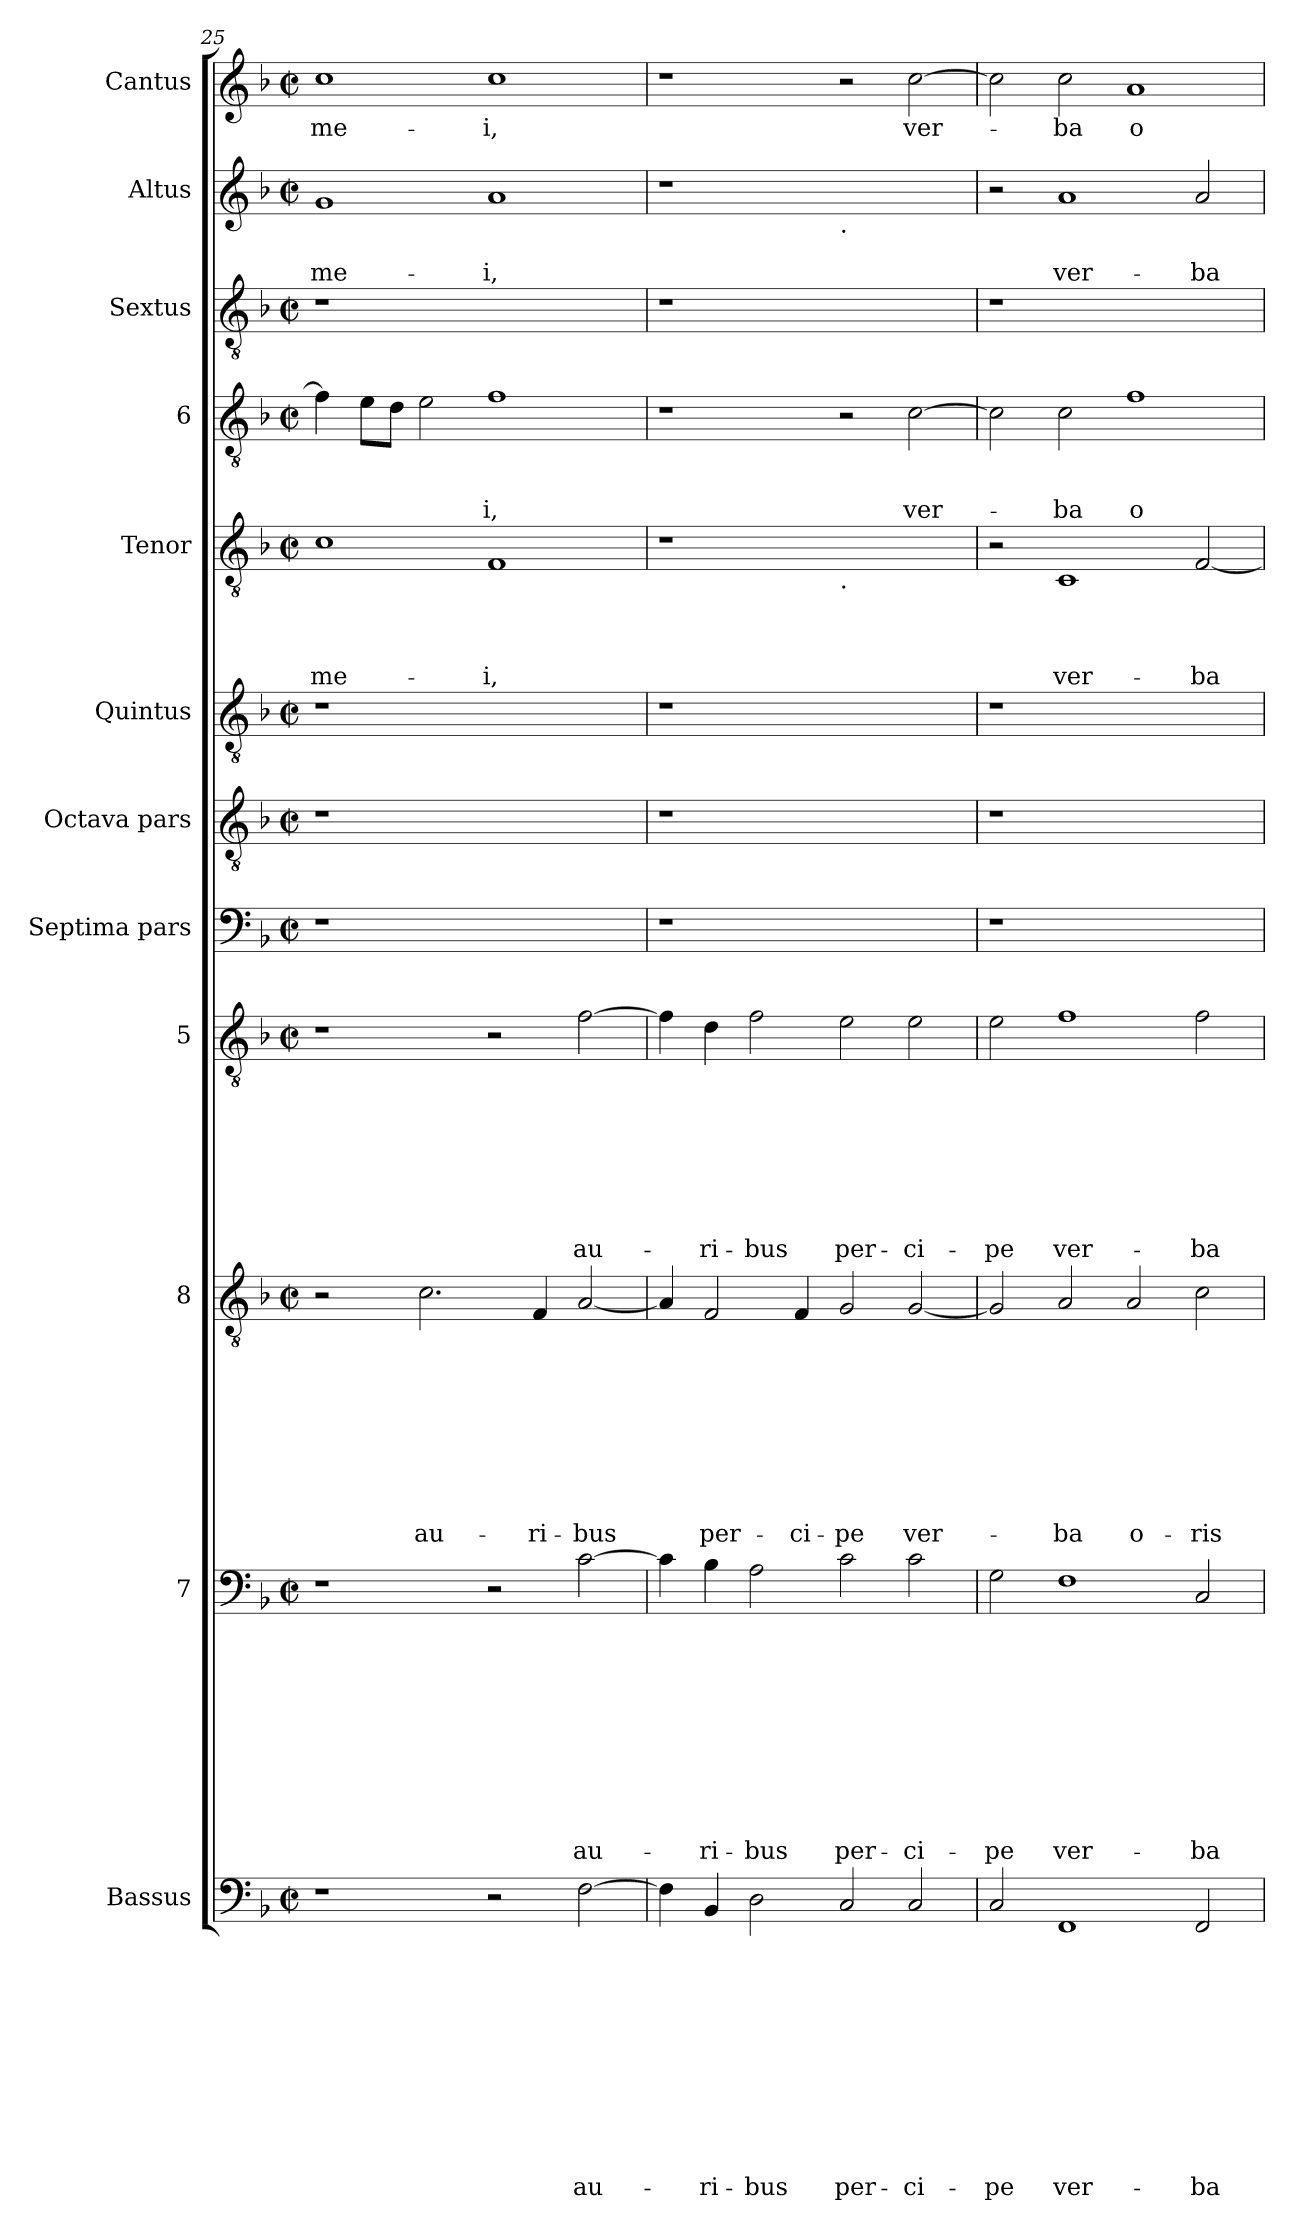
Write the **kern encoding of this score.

**kern	**text	**text	**text	**text	**text	**text	**text	**text	**text	**text	**text	**kern	**text	**text	**text	**text	**text	**text	**text	**text	**text	**text	**kern	**text	**text	**text	**text	**text	**text	**text	**text	**text	**kern	**text	**text	**text	**text	**text	**text	**text	**text	**kern	**kern	**kern	**kern	**text	**text	**text	**text	**kern	**text	**text	**text	**kern	**kern	**text	**text	**kern	**text
*part12	*part12	*part12	*part12	*part12	*part12	*part12	*part12	*part12	*part12	*part12	*part12	*part11	*part11	*part11	*part11	*part11	*part11	*part11	*part11	*part11	*part11	*part11	*part10	*part10	*part10	*part10	*part10	*part10	*part10	*part10	*part10	*part10	*part9	*part9	*part9	*part9	*part9	*part9	*part9	*part9	*part9	*part8	*part7	*part6	*part5	*part5	*part5	*part5	*part5	*part4	*part4	*part4	*part4	*part3	*part2	*part2	*part2	*part1	*part1
*staff12	*staff12	*staff12	*staff12	*staff12	*staff12	*staff12	*staff12	*staff12	*staff12	*staff12	*staff12	*staff11	*staff11	*staff11	*staff11	*staff11	*staff11	*staff11	*staff11	*staff11	*staff11	*staff11	*staff10	*staff10	*staff10	*staff10	*staff10	*staff10	*staff10	*staff10	*staff10	*staff10	*staff9	*staff9	*staff9	*staff9	*staff9	*staff9	*staff9	*staff9	*staff9	*staff8	*staff7	*staff6	*staff5	*staff5	*staff5	*staff5	*staff5	*staff4	*staff4	*staff4	*staff4	*staff3	*staff2	*staff2	*staff2	*staff1	*staff1
*I"Bassus	*	*	*	*	*	*	*	*	*	*	*	*I"7	*	*	*	*	*	*	*	*	*	*	*I"8	*	*	*	*	*	*	*	*	*	*I"5	*	*	*	*	*	*	*	*	*I"Septima pars	*I"Octava pars	*I"Quintus	*I"Tenor	*	*	*	*	*I"6	*	*	*	*I"Sextus	*I"Altus	*	*	*I"Cantus	*
*I'B.	*	*	*	*	*	*	*	*	*	*	*	*	*	*	*	*	*	*	*	*	*	*	*	*	*	*	*	*	*	*	*	*	*	*	*	*	*	*	*	*	*	*	*	*	*I'T.	*	*	*	*	*	*	*	*	*	*I'A.	*	*	*I'C.	*
*clefF4	*	*	*	*	*	*	*	*	*	*	*	*clefF4	*	*	*	*	*	*	*	*	*	*	*clefGv2	*	*	*	*	*	*	*	*	*	*clefGv2	*	*	*	*	*	*	*	*	*clefF4	*clefGv2	*clefGv2	*clefGv2	*	*	*	*	*clefGv2	*	*	*	*clefGv2	*clefG2	*	*	*clefG2	*
*k[b-]	*	*	*	*	*	*	*	*	*	*	*	*k[b-]	*	*	*	*	*	*	*	*	*	*	*k[b-]	*	*	*	*	*	*	*	*	*	*k[b-]	*	*	*	*	*	*	*	*	*k[b-]	*k[b-]	*k[b-]	*k[b-]	*	*	*	*	*k[b-]	*	*	*	*k[b-]	*k[b-]	*	*	*k[b-]	*
*F:	*	*	*	*	*	*	*	*	*	*	*	*F:	*	*	*	*	*	*	*	*	*	*	*F:	*	*	*	*	*	*	*	*	*	*F:	*	*	*	*	*	*	*	*	*F:	*F:	*F:	*F:	*	*	*	*	*F:	*	*	*	*F:	*F:	*	*	*F:	*
*M2/2	*	*	*	*	*	*	*	*	*	*	*	*M2/2	*	*	*	*	*	*	*	*	*	*	*M2/2	*	*	*	*	*	*	*	*	*	*M2/2	*	*	*	*	*	*	*	*	*M2/2	*M2/2	*M2/2	*M2/2	*	*	*	*	*M2/2	*	*	*	*M2/2	*M2/2	*	*	*M2/2	*
*met(c|)	*	*	*	*	*	*	*	*	*	*	*	*met(c|)	*	*	*	*	*	*	*	*	*	*	*met(c|)	*	*	*	*	*	*	*	*	*	*met(c|)	*	*	*	*	*	*	*	*	*met(c|)	*met(c|)	*met(c|)	*met(c|)	*	*	*	*	*met(c|)	*	*	*	*met(c|)	*met(c|)	*	*	*met(c|)	*
=25	=25	=25	=25	=25	=25	=25	=25	=25	=25	=25	=25	=25	=25	=25	=25	=25	=25	=25	=25	=25	=25	=25	=25	=25	=25	=25	=25	=25	=25	=25	=25	=25	=25	=25	=25	=25	=25	=25	=25	=25	=25	=25	=25	=25	=25	=25	=25	=25	=25	=25	=25	=25	=25	=25	=25	=25	=25	=25	=25
!	!	!	!	!	!	!	!	!	!	!	!	!	!	!	!	!	!	!	!	!	!	!	!	!	!	!	!	!	!	!	!	!	!	!	!	!	!	!	!	!	!	!	!	!	!	!	!	!	!LO:LY:b	!	!	!	!	!	!	!	!LO:LY:b	!	!LO:LY:b
1r	.	.	.	.	.	.	.	.	.	.	.	1r	.	.	.	.	.	.	.	.	.	.	2r	.	.	.	.	.	.	.	.	.	1r	.	.	.	.	.	.	.	.	1r	1r	1r	1c	.	.	.	me-	4f\]	.	.	.	1r	1g	.	me-	1cc	me-
.	.	.	.	.	.	.	.	.	.	.	.	.	.	.	.	.	.	.	.	.	.	.	.	.	.	.	.	.	.	.	.	.	.	.	.	.	.	.	.	.	.	.	.	.	.	.	.	.	.	8e\L	.	.	.	.	.	.	.	.	.
.	.	.	.	.	.	.	.	.	.	.	.	.	.	.	.	.	.	.	.	.	.	.	.	.	.	.	.	.	.	.	.	.	.	.	.	.	.	.	.	.	.	.	.	.	.	.	.	.	.	8d\J	.	.	.	.	.	.	.	.	.
!	!	!	!	!	!	!	!	!	!	!	!	!	!	!	!	!	!	!	!	!	!	!	!	!	!	!	!	!	!	!	!	!LO:LY:b	!	!	!	!	!	!	!	!	!	!	!	!	!	!	!	!	!	!	!	!	!	!	!	!	!	!	!
.	.	.	.	.	.	.	.	.	.	.	.	.	.	.	.	.	.	.	.	.	.	.	2.c\	.	.	.	.	.	.	.	.	au-	.	.	.	.	.	.	.	.	.	.	.	.	.	.	.	.	.	2e\	.	.	.	.	.	.	.	.	.
!	!	!	!	!	!	!	!	!	!	!	!	!	!	!	!	!	!	!	!	!	!	!	!	!	!	!	!	!	!	!	!	!	!	!	!	!	!	!	!	!	!	!	!	!	!	!	!	!	!LO:LY:b	!	!	!	!LO:LY:b	!	!	!	!LO:LY:b	!	!LO:LY:b
2r	.	.	.	.	.	.	.	.	.	.	.	2r	.	.	.	.	.	.	.	.	.	.	.	.	.	.	.	.	.	.	.	.	2r	.	.	.	.	.	.	.	.	1ryy	1ryy	1ryy	1F	.	.	.	-i,	1f	.	.	-i,	1ryy	1a	.	-i,	1cc	-i,
!	!	!	!	!	!	!	!	!	!	!	!	!	!	!	!	!	!	!	!	!	!	!	!	!	!	!	!	!	!	!	!	!LO:LY:b	!	!	!	!	!	!	!	!	!	!	!	!	!	!	!	!	!	!	!	!	!	!	!	!	!	!	!
.	.	.	.	.	.	.	.	.	.	.	.	.	.	.	.	.	.	.	.	.	.	.	4F/	.	.	.	.	.	.	.	.	-ri-	.	.	.	.	.	.	.	.	.	.	.	.	.	.	.	.	.	.	.	.	.	.	.	.	.	.	.
!	!	!	!	!	!	!	!	!	!	!	!LO:LY:b	!	!	!	!	!	!	!	!	!	!	!LO:LY:b	!	!	!	!	!	!	!	!	!	!LO:LY:b	!	!	!	!	!	!	!	!	!LO:LY:b	!	!	!	!	!	!	!	!	!	!	!	!	!	!	!	!	!	!
[>2F\	.	.	.	.	.	.	.	.	.	.	au-	[>2c\	.	.	.	.	.	.	.	.	.	au-	[<2A/	.	.	.	.	.	.	.	.	-bus	[>2f\	.	.	.	.	.	.	.	au-	.	.	.	.	.	.	.	.	.	.	.	.	.	.	.	.	.	.
=26	=26	=26	=26	=26	=26	=26	=26	=26	=26	=26	=26	=26	=26	=26	=26	=26	=26	=26	=26	=26	=26	=26	=26	=26	=26	=26	=26	=26	=26	=26	=26	=26	=26	=26	=26	=26	=26	=26	=26	=26	=26	=26	=26	=26	=26	=26	=26	=26	=26	=26	=26	=26	=26	=26	=26	=26	=26	=26	=26
4F\]	.	.	.	.	.	.	.	.	.	.	.	4c\]	.	.	.	.	.	.	.	.	.	.	4A/]	.	.	.	.	.	.	.	.	.	4f\]	.	.	.	.	.	.	.	.	1r	1r	1r	1r	.	.	.	.	1r	.	.	.	1r	1r	.	.	1r	.
!	!	!	!	!	!	!	!	!	!	!	!LO:LY:b	!	!	!	!	!	!	!	!	!	!	!LO:LY:b	!	!	!	!	!	!	!	!	!	!LO:LY:b	!	!	!	!	!	!	!	!	!LO:LY:b	!	!	!	!	!	!	!	!	!	!	!	!	!	!	!	!	!	!
4BB-/	.	.	.	.	.	.	.	.	.	.	-ri-	4B-\	.	.	.	.	.	.	.	.	.	-ri-	2F/	.	.	.	.	.	.	.	.	per-	4d\	.	.	.	.	.	.	.	-ri-	.	.	.	.	.	.	.	.	.	.	.	.	.	.	.	.	.	.
!	!	!	!	!	!	!	!	!	!	!	!LO:LY:b	!	!	!	!	!	!	!	!	!	!	!LO:LY:b	!	!	!	!	!	!	!	!	!	!	!	!	!	!	!	!	!	!	!LO:LY:b	!	!	!	!	!	!	!	!	!	!	!	!	!	!	!	!	!	!
2D\	.	.	.	.	.	.	.	.	.	.	-bus	2A\	.	.	.	.	.	.	.	.	.	-bus	.	.	.	.	.	.	.	.	.	.	2f\	.	.	.	.	.	.	.	-bus	.	.	.	.	.	.	.	.	.	.	.	.	.	.	.	.	.	.
!	!	!	!	!	!	!	!	!	!	!	!	!	!	!	!	!	!	!	!	!	!	!	!	!	!	!	!	!	!	!	!	!LO:LY:b	!	!	!	!	!	!	!	!	!	!	!	!	!	!	!	!	!	!	!	!	!	!	!	!	!	!	!
.	.	.	.	.	.	.	.	.	.	.	.	.	.	.	.	.	.	.	.	.	.	.	4F/	.	.	.	.	.	.	.	.	-ci-	.	.	.	.	.	.	.	.	.	.	.	.	.	.	.	.	.	.	.	.	.	.	.	.	.	.	.
!	!	!	!	!	!	!	!	!	!	!	!	!	!	!	!	!	!	!	!	!	!	!	!	!	!	!	!	!	!	!	!	!	!	!	!	!	!	!	!	!	!	!	!	!	!	!	!	!	!	!	!	!	!	!	!LO:TX:b:t=.	!	!	!	!
!	!	!	!	!	!	!	!	!	!	!	!	!	!	!	!	!	!	!	!	!	!	!	!	!	!	!	!	!	!	!	!	!	!	!	!	!	!	!	!	!	!	!	!	!	!LO:TX:b:t=.	!	!	!	!	!	!	!	!	!	!	!	!	!	!
!	!	!	!	!	!	!	!	!	!	!	!LO:LY:b	!	!	!	!	!	!	!	!	!	!	!LO:LY:b	!	!	!	!	!	!	!	!	!	!LO:LY:b	!	!	!	!	!	!	!	!	!LO:LY:b	!	!	!	!	!	!	!	!	!	!	!	!	!	!	!	!	!	!
2C/	.	.	.	.	.	.	.	.	.	.	per-	2c\	.	.	.	.	.	.	.	.	.	per-	2G/	.	.	.	.	.	.	.	.	-pe	2e\	.	.	.	.	.	.	.	per-	1ryy	1ryy	1ryy	1ryy	.	.	.	.	2r	.	.	.	1ryy	1ryy	.	.	2r	.
!	!	!	!	!	!	!	!	!	!	!	!LO:LY:b	!	!	!	!	!	!	!	!	!	!	!LO:LY:b	!	!	!	!	!	!	!	!	!	!LO:LY:b	!	!	!	!	!	!	!	!	!LO:LY:b	!	!	!	!	!	!	!	!	!	!	!	!LO:LY:b	!	!	!	!	!	!LO:LY:b
2C/	.	.	.	.	.	.	.	.	.	.	-ci-	2c\	.	.	.	.	.	.	.	.	.	-ci-	[<2G/	.	.	.	.	.	.	.	.	ver-	2e\	.	.	.	.	.	.	.	-ci-	.	.	.	.	.	.	.	.	[>2c\	.	.	ver-	.	.	.	.	[>2cc\	ver-
=27	=27	=27	=27	=27	=27	=27	=27	=27	=27	=27	=27	=27	=27	=27	=27	=27	=27	=27	=27	=27	=27	=27	=27	=27	=27	=27	=27	=27	=27	=27	=27	=27	=27	=27	=27	=27	=27	=27	=27	=27	=27	=27	=27	=27	=27	=27	=27	=27	=27	=27	=27	=27	=27	=27	=27	=27	=27	=27	=27
!	!	!	!	!	!	!	!	!	!	!	!LO:LY:b	!	!	!	!	!	!	!	!	!	!	!LO:LY:b	!	!	!	!	!	!	!	!	!	!	!	!	!	!	!	!	!	!	!LO:LY:b	!	!	!	!	!	!	!	!	!	!	!	!	!	!	!	!	!	!
2C/	.	.	.	.	.	.	.	.	.	.	-pe	2G\	.	.	.	.	.	.	.	.	.	-pe	2G/]	.	.	.	.	.	.	.	.	.	2e\	.	.	.	.	.	.	.	-pe	1r	1r	1r	2r	.	.	.	.	2c\]	.	.	.	1r	2r	.	.	2cc\]	.
!	!	!	!	!	!	!	!	!	!	!	!LO:LY:b	!	!	!	!	!	!	!	!	!	!	!LO:LY:b	!	!	!	!	!	!	!	!	!	!LO:LY:b	!	!	!	!	!	!	!	!	!LO:LY:b	!	!	!	!	!	!	!	!LO:LY:b	!	!	!	!LO:LY:b	!	!	!	!LO:LY:b	!	!LO:LY:b
1FF	.	.	.	.	.	.	.	.	.	.	ver-	1F	.	.	.	.	.	.	.	.	.	ver-	2A/	.	.	.	.	.	.	.	.	-ba	1f	.	.	.	.	.	.	.	ver-	.	.	.	1C	.	.	.	ver-	2c\	.	.	-ba	.	1a	.	ver-	2cc\	-ba
!	!	!	!	!	!	!	!	!	!	!	!	!	!	!	!	!	!	!	!	!	!	!	!	!	!	!	!	!	!	!	!	!LO:LY:b	!	!	!	!	!	!	!	!	!	!	!	!	!	!	!	!	!	!	!	!	!LO:LY:b	!	!	!	!	!	!LO:LY:b
.	.	.	.	.	.	.	.	.	.	.	.	.	.	.	.	.	.	.	.	.	.	.	2A/	.	.	.	.	.	.	.	.	o-	.	.	.	.	.	.	.	.	.	1ryy	1ryy	1ryy	.	.	.	.	.	1f	.	.	o-	1ryy	.	.	.	1a	o-
!	!	!	!	!	!	!	!	!	!	!	!LO:LY:b	!	!	!	!	!	!	!	!	!	!	!LO:LY:b	!	!	!	!	!	!	!	!	!	!LO:LY:b	!	!	!	!	!	!	!	!	!LO:LY:b	!	!	!	!	!	!	!	!LO:LY:b	!	!	!	!	!	!	!	!LO:LY:b	!	!
2FF/	.	.	.	.	.	.	.	.	.	.	-ba	2C/	.	.	.	.	.	.	.	.	.	-ba	2c\	.	.	.	.	.	.	.	.	-ris	2f\	.	.	.	.	.	.	.	-ba	.	.	.	[>2F/	.	.	.	-ba	.	.	.	.	.	2a/	.	-ba	.	.
=	=	=	=	=	=	=	=	=	=	=	=	=	=	=	=	=	=	=	=	=	=	=	=	=	=	=	=	=	=	=	=	=	=	=	=	=	=	=	=	=	=	=	=	=	=	=	=	=	=	=	=	=	=	=	=	=	=	=	=
*-	*-	*-	*-	*-	*-	*-	*-	*-	*-	*-	*-	*-	*-	*-	*-	*-	*-	*-	*-	*-	*-	*-	*-	*-	*-	*-	*-	*-	*-	*-	*-	*-	*-	*-	*-	*-	*-	*-	*-	*-	*-	*-	*-	*-	*-	*-	*-	*-	*-	*-	*-	*-	*-	*-	*-	*-	*-	*-	*-
